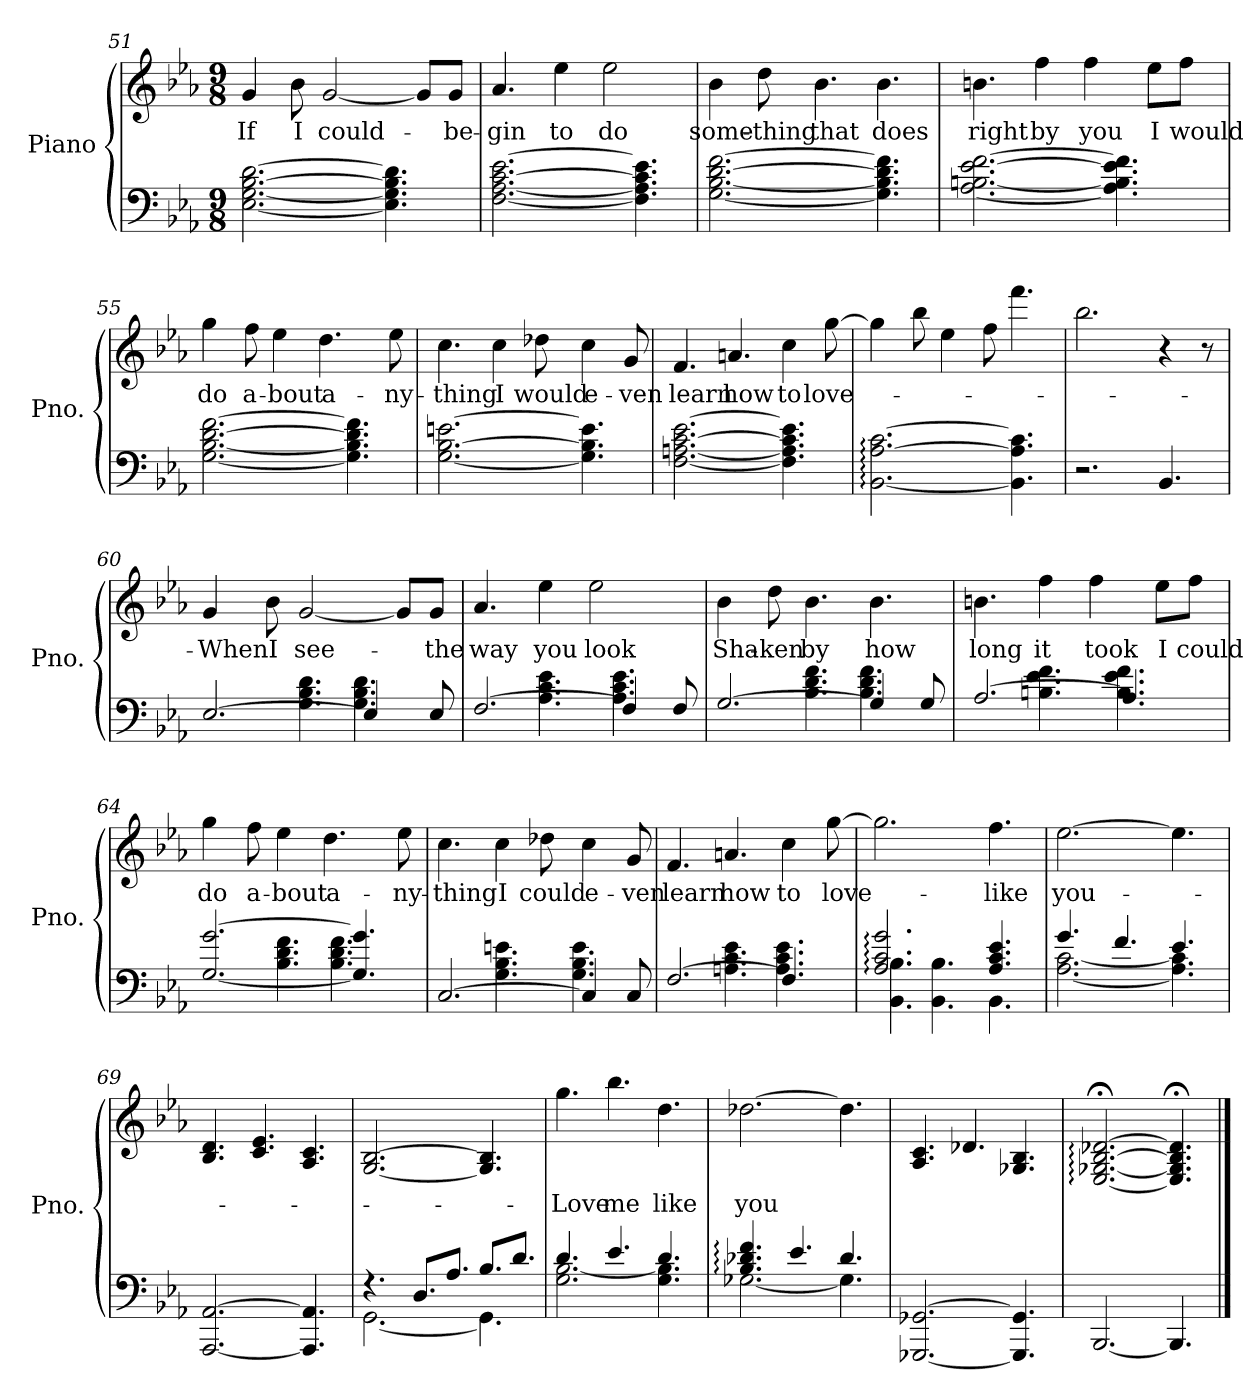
**kern	**kern	**text
*part1	*part1	*part1
*staff2	*staff1	*staff1
*I"Piano	*	*
*I'Pno.	*	*
*clefF4	*clefG2	*
*k[b-e-a-]	*k[b-e-a-]	*
*M9/8	*M9/8	*
=51	=51	=51
[2.E-\ [2.G\ [2.B-\ [2.d\	4g/	-If
.	8b-\	I
.	[2g/	could-
4.E-\] 4.G\] 4.B-\] 4.d\]	.	.
.	8g/L]	.
.	8g/J	-be-
=52	=52	=52
[2.F\ [2.A-\ [2.c\ [2.e-\	4.a-/	-gin
.	4ee-\	to
.	2ee-\	do
4.F\] 4.A-\] 4.c\] 4.e-\]	.	.
=53	=53	=53
[2.G\ [2.B-\ [2.d\ [2.f\	4b-\	some-
.	8dd\	-thing
.	4.b-\	that
4.G\] 4.B-\] 4.d\] 4.f\]	4.b-\	does
!!LO:LB:g=z
=54	=54	=54
[2.A-\ [2.Bn\ [2.e-\ [2.f\	4.bn\	right
.	4ff\	by
.	4ff\	you
4.A-\] 4.B\] 4.e-\] 4.f\]	.	.
.	8ee-\L	I
.	8ff\J	would
=55	=55	=55
[2.G\ [2.B-\ [2.d\ [2.f\	4gg\	do
.	8ff\	a-
.	4ee-\	-bout
.	4.dd\	a-
4.G\] 4.B-\] 4.d\] 4.f\]	.	.
.	8ee-\	-ny-
=56	=56	=56
[2.G\ [2.B-\ [2.en\	4.cc\	-thing
.	4cc\	I
.	8dd-X\	would
4.G\] 4.B-\] 4.e\]	4cc\	e-
.	8g/	-ven
=57	=57	=57
[2.F\ [2.An\ [2.c\ [2.e-\	4.f/	learn
.	4.an/	how
4.F\] 4.A\] 4.c\] 4.e-\]	4cc\	to
.	[8gg\	love-
=58	=58	=58
[2.BB-\: [2.A-\: [2.c\:	4gg\]	.
.	8bb-\	.
.	4ee-\	.
.	8ff\	.
4.BB-\] 4.A-\] 4.c\]	4.fff\	.
!!LO:LB:g=z
=59	=59	=59
2.r	2.bb-\	.
4.BB-/	4r	.
.	8r	.
=60	=60	=60
*^	*	*
[2.E-/	4.ryy	4g/	-When
.	.	8b-\	I
.	4.G\ 4.B-\ 4.d\	[2g/	see-
4E-/]	4.G\ 4.B-\ 4.d\	.	.
.	.	8g/L]	.
8E-/	.	8g/J	-the
=61	=61	=61	=61
[2.F/	4.ryy	4.a-/	way
.	4.A-\ 4.c\ 4.e-\	4ee-\	you
.	.	2ee-\	look
4F/]	4.A-\ 4.c\ 4.e-\	.	.
8F/	.	.	.
=62	=62	=62	=62
[2.G/	4.ryy	4b-\	Sha-
.	.	8dd\	-ken
.	4.B-\ 4.d\ 4.f\	4.b-\	by
4G/]	4.B-\ 4.d\ 4.f\	4.b-\	how
8G/	.	.	.
=63	=63	=63	=63
[2.A-/	4.ryy	4.bn\	long
.	4.Bn\ 4.e-\ 4.f\	4ff\	it
.	.	4ff\	took
4.A-/]	4.B\ 4.e-\ 4.f\	.	.
.	.	8ee-\L	I
.	.	8ff\J	could
!!LO:LB:g=z
=64	=64	=64	=64
[2.G/ [2.g/	4.ryy	4gg\	do
.	.	8ff\	a-
.	4.B-\ 4.d\ 4.f\	4ee-\	-bout
.	.	4.dd\	a-
4.G/] 4.g/]	4.B-\ 4.d\ 4.f\	.	.
.	.	8ee-\	-ny-
=65	=65	=65	=65
[2.C/	4.ryy	4.cc\	-thing
.	4.G\ 4.B-\ 4.en\	4cc\	I
.	.	8dd-X\	could
4C/]	4.G\ 4.B-\ 4.e\	4cc\	e-
8C/	.	8g/	-ven
=66	=66	=66	=66
[2.F/	4.ryy	4.f/	learn
.	4.An\ 4.c\ 4.e-\	4.an/	how
4.F/]	4.A\ 4.c\ 4.e-\	4cc\	to
.	.	[8gg\	love-
=67	=67	=67	=67
2.A-/: 2.c/: 2.g/:	4.BB-\ 4.B-\	2.gg\]	.
.	4.BB-\ 4.B-\	.	.
4.A-/ 4.c/ 4.e-/	4.BB-\	4.ff\	-like
=68	=68	=68	=68
4.g/	[2.A-\ [2.c\	[2.ee-\	you-
4.f/	.	.	.
4.e-/	4.A-\] 4.c\]	4.ee-\]	.
*v	*v	*	*
!!LO:LB:g=z
=69	=69	=69
[2.AAA-/ [2.AA-/	4.B-/ 4.d/	.
.	4.c/ 4.e-/	.
4.AAA-/] 4.AA-/]	4.A-/ 4.c/	.
=70	=70	=70
*^	*	*
4.r	[2.GG\	[2.G/ [2.B-/	.
8.D/L	.	.	.
8.A-/J	.	.	.
8.B-/L	4.GG\]	4.G/] 4.B-/]	.
8.d/J	.	.	.
=71	=71	=71	=71
4.d/	2.G\ [2.B-\	4.gg\	-Love
4.e-/	.	4.bb-\	me
4.d/	4.G\ 4.B-\]	4.dd\	like
=72	=72	=72	=72
4.B-/: 4.d-X/: 4.f/:	[2.G-X\	[2.dd-X\	you
4.e-/	.	.	.
4.d-/	4.G-\]	4.dd-\]	.
*v	*v	*	*
=73	=73	=73
[2.GGG-X/ [2.GG-X/	4.A-/ 4.c/	.
.	4.d-X/	.
4.GGG-/] 4.GG-/]	4.G-X/ 4.B-/	.
=74	=74	=74
[2.BBB-/	[2.E-/;<: [2.G-X/;<: [2.B-/;<: [2.d-X/;<:	.
4.BBB-/]	4.E-/];< 4.G-/];< 4.B-/];< 4.d-/];<	.
==	==	==
*-	*-	*-
